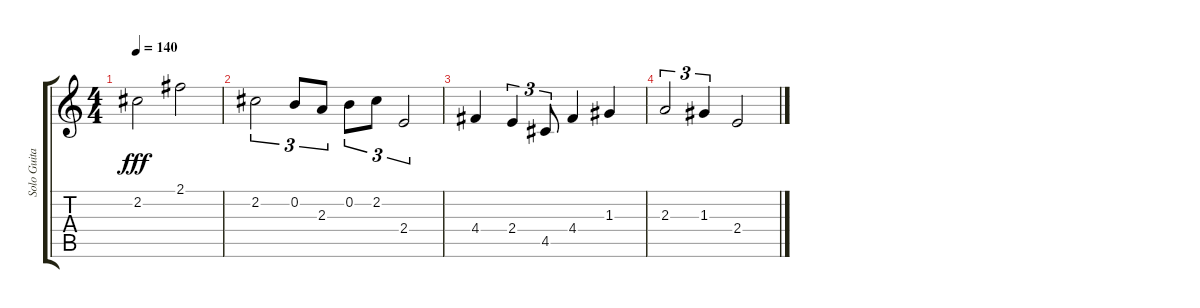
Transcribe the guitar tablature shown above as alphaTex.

\track ("Solo Guitar" "Solo Guita") {solo instrument distortionguitar}
\staff {score tabs}
\tuning (E4 B3 G3 D3 A2 E2) {hide}
\ts (4 4)
\tempo 140
\clef g2
\ks c
2.2.2{dy fff volume 4} 2.1.2 |
2.2.2{tu (3 2) volume 3} 0.2.8{tu (3 2)} 2.3.8{tu (3 2)} 0.2.8{tu (3 2) volume 2} 2.2.8{tu (3 2)} 2.4.2{tu (3 2)} |
4.4.4 2.4.4{tu (3 2)} 4.5.8{tu (3 2)} 4.4.4 1.3.4{volume 1} |
2.3.2{tu (3 2)} 1.3.4{tu (3 2)} 2.4.2{volume 0}
